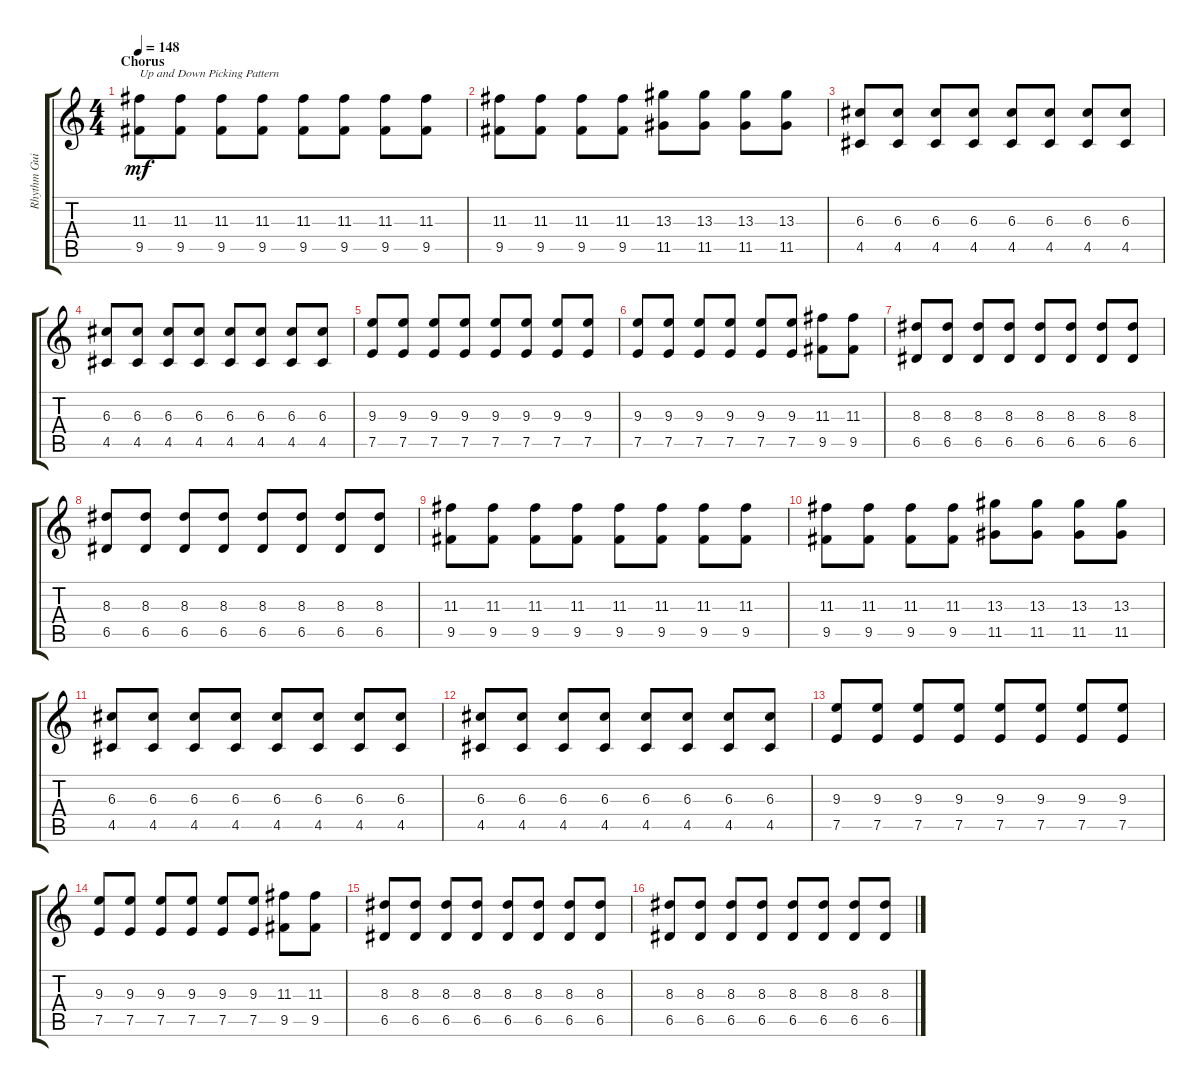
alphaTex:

\track ("Rhythm Guitar" "Rhythm Gui") {instrument distortionguitar}
\staff {score tabs}
\tuning (E4 B3 G3 D3 A2 E2) {hide}
\ts (4 4)
\section ("" "Chorus")
\tempo 148
\clef g2
\ks c
(11.3 9.5).8{txt "Up and Down Picking Pattern" dy mf} (11.3 9.5).8 (11.3 9.5).8 (11.3 9.5).8 (11.3 9.5).8 (11.3 9.5).8 (11.3 9.5).8 (11.3 9.5).8 |
(11.3 9.5).8 (11.3 9.5).8 (11.3 9.5).8 (11.3 9.5).8 (13.3 11.5).8 (13.3 11.5).8 (13.3 11.5).8 (13.3 11.5).8 |
(6.3 4.5).8 (6.3 4.5).8 (6.3 4.5).8 (6.3 4.5).8 (6.3 4.5).8 (6.3 4.5).8 (6.3 4.5).8 (6.3 4.5).8 |
(6.3 4.5).8 (6.3 4.5).8 (6.3 4.5).8 (6.3 4.5).8 (6.3 4.5).8 (6.3 4.5).8 (6.3 4.5).8 (6.3 4.5).8 |
(9.3 7.5).8 (9.3 7.5).8 (9.3 7.5).8 (9.3 7.5).8 (9.3 7.5).8 (9.3 7.5).8 (9.3 7.5).8 (9.3 7.5).8 |
(9.3 7.5).8 (9.3 7.5).8 (9.3 7.5).8 (9.3 7.5).8 (9.3 7.5).8 (9.3 7.5).8 (11.3 9.5).8 (11.3 9.5).8 |
(8.3 6.5).8 (8.3 6.5).8 (8.3 6.5).8 (8.3 6.5).8 (8.3 6.5).8 (8.3 6.5).8 (8.3 6.5).8 (8.3 6.5).8 |
(8.3 6.5).8 (8.3 6.5).8 (8.3 6.5).8 (8.3 6.5).8 (8.3 6.5).8 (8.3 6.5).8 (8.3 6.5).8 (8.3 6.5).8 |
(11.3 9.5).8 (11.3 9.5).8 (11.3 9.5).8 (11.3 9.5).8 (11.3 9.5).8 (11.3 9.5).8 (11.3 9.5).8 (11.3 9.5).8 |
(11.3 9.5).8 (11.3 9.5).8 (11.3 9.5).8 (11.3 9.5).8 (13.3 11.5).8 (13.3 11.5).8 (13.3 11.5).8 (13.3 11.5).8 |
(6.3 4.5).8 (6.3 4.5).8 (6.3 4.5).8 (6.3 4.5).8 (6.3 4.5).8 (6.3 4.5).8 (6.3 4.5).8 (6.3 4.5).8 |
(6.3 4.5).8 (6.3 4.5).8 (6.3 4.5).8 (6.3 4.5).8 (6.3 4.5).8 (6.3 4.5).8 (6.3 4.5).8 (6.3 4.5).8 |
(9.3 7.5).8 (9.3 7.5).8 (9.3 7.5).8 (9.3 7.5).8 (9.3 7.5).8 (9.3 7.5).8 (9.3 7.5).8 (9.3 7.5).8 |
(9.3 7.5).8 (9.3 7.5).8 (9.3 7.5).8 (9.3 7.5).8 (9.3 7.5).8 (9.3 7.5).8 (11.3 9.5).8 (11.3 9.5).8 |
(8.3 6.5).8 (8.3 6.5).8 (8.3 6.5).8 (8.3 6.5).8 (8.3 6.5).8 (8.3 6.5).8 (8.3 6.5).8 (8.3 6.5).8 |
(8.3 6.5).8 (8.3 6.5).8 (8.3 6.5).8 (8.3 6.5).8 (8.3 6.5).8 (8.3 6.5).8 (8.3 6.5).8 (8.3 6.5).8
